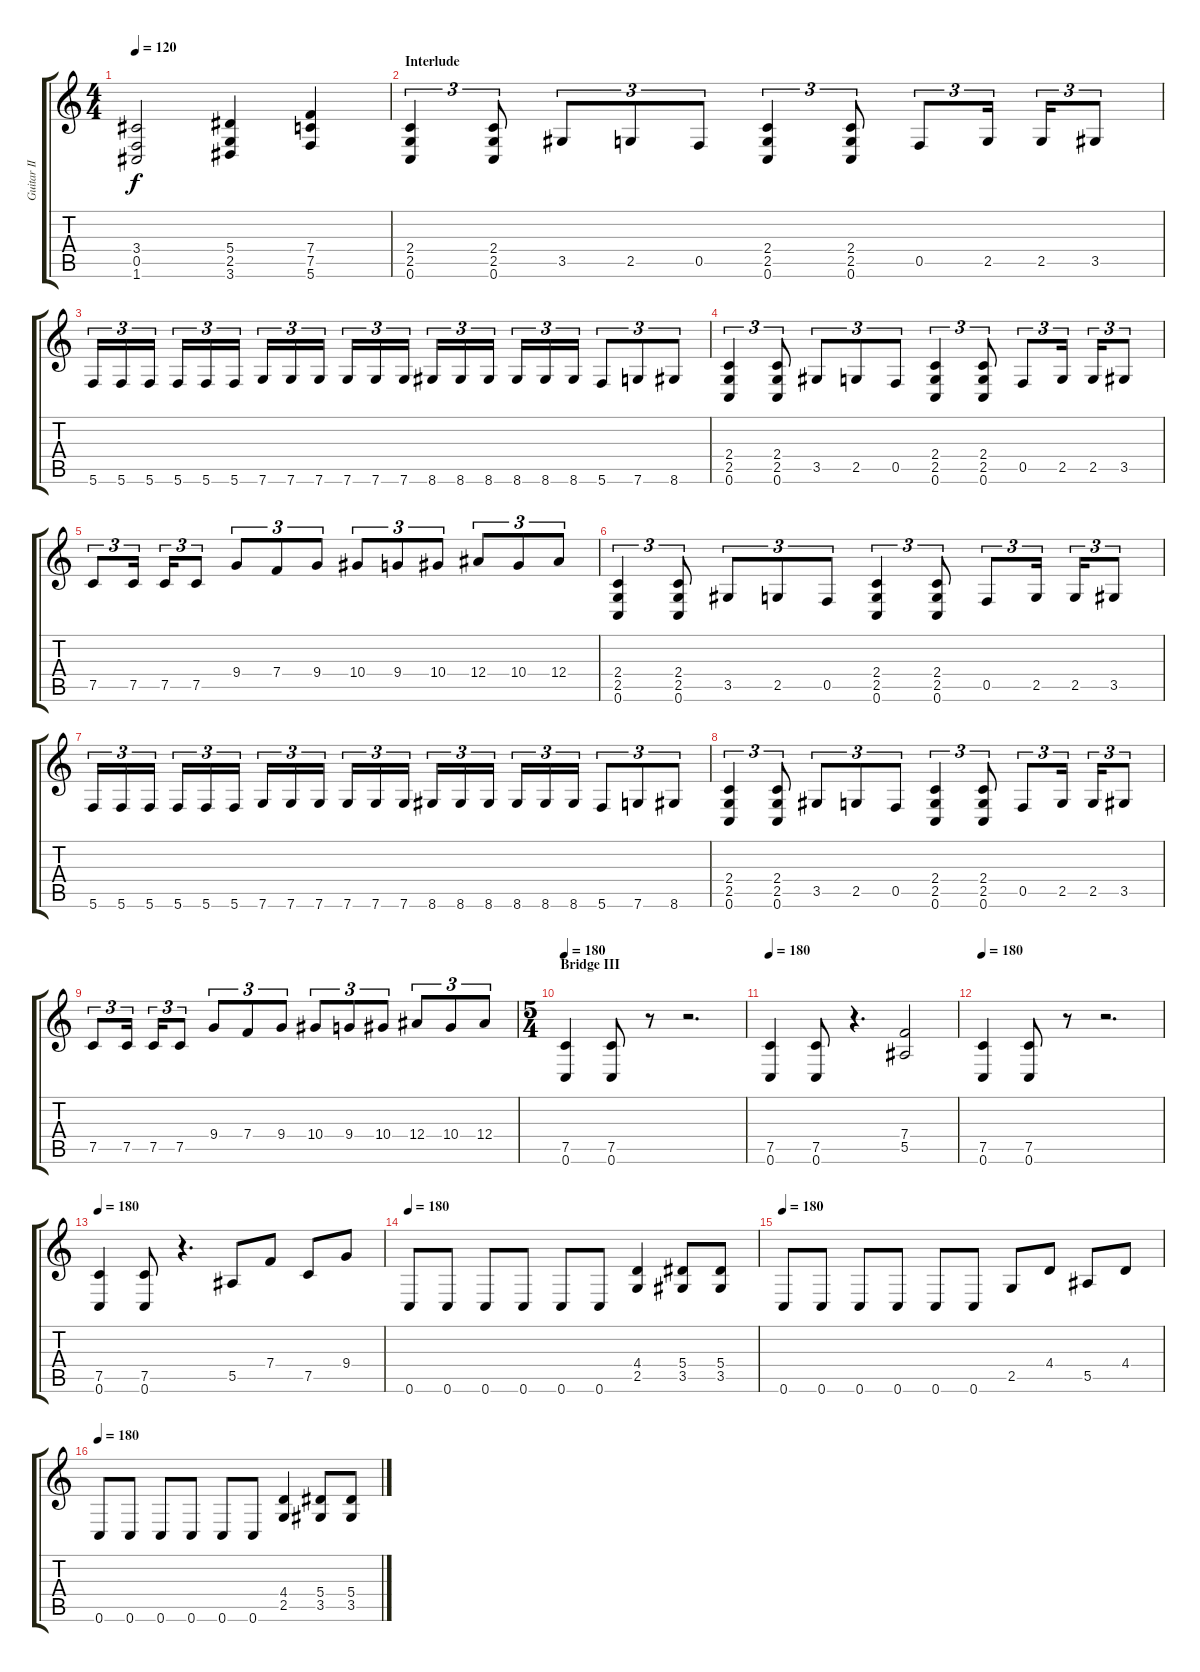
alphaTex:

\track ("Guitar II / Jack" "Guitar II ") {instrument distortionguitar}
\staff {score tabs}
\tuning (C4 G3 Eb3 Bb2 F2 C2) {hide}
\ts (4 4)
\tempo 120
\clef g2
\ks c
(3.4{t} 0.5{t} 1.6{t}).2{dy f} (5.4 2.5 3.6).4 (7.4 7.5 5.6).4 |
\section ("" "Interlude")
(2.4 2.5 0.6).4{tu (3 2)} (2.4 2.5 0.6).8{tu (3 2)} 3.5.8{tu (3 2)} 2.5.8{tu (3 2)} 0.5.8{tu (3 2)} (2.4 2.5 0.6).4{tu (3 2)} (2.4 2.5 0.6).8{tu (3 2)} 0.5.8{tu (3 2)} 2.5.16{tu (3 2)} 2.5.16{tu (3 2)} 3.5.8{tu (3 2)} |
5.6.16{tu (3 2)} 5.6.16{tu (3 2)} 5.6.16{tu (3 2)} 5.6.16{tu (3 2)} 5.6.16{tu (3 2)} 5.6.16{tu (3 2)} 7.6.16{tu (3 2)} 7.6.16{tu (3 2)} 7.6.16{tu (3 2)} 7.6.16{tu (3 2)} 7.6.16{tu (3 2)} 7.6.16{tu (3 2)} 8.6.16{tu (3 2)} 8.6.16{tu (3 2)} 8.6.16{tu (3 2)} 8.6.16{tu (3 2)} 8.6.16{tu (3 2)} 8.6.16{tu (3 2)} 5.6.8{tu (3 2)} 7.6.8{tu (3 2)} 8.6.8{tu (3 2)} |
(2.4 2.5 0.6).4{tu (3 2)} (2.4 2.5 0.6).8{tu (3 2)} 3.5.8{tu (3 2)} 2.5.8{tu (3 2)} 0.5.8{tu (3 2)} (2.4 2.5 0.6).4{tu (3 2)} (2.4 2.5 0.6).8{tu (3 2)} 0.5.8{tu (3 2)} 2.5.16{tu (3 2)} 2.5.16{tu (3 2)} 3.5.8{tu (3 2)} |
7.5.8{tu (3 2)} 7.5.16{tu (3 2)} 7.5.16{tu (3 2)} 7.5.8{tu (3 2)} 9.4.8{tu (3 2)} 7.4.8{tu (3 2)} 9.4.8{tu (3 2)} 10.4.8{tu (3 2)} 9.4.8{tu (3 2)} 10.4.8{tu (3 2)} 12.4.8{tu (3 2)} 10.4.8{tu (3 2)} 12.4.8{tu (3 2)} |
(2.4 2.5 0.6).4{tu (3 2)} (2.4 2.5 0.6).8{tu (3 2)} 3.5.8{tu (3 2)} 2.5.8{tu (3 2)} 0.5.8{tu (3 2)} (2.4 2.5 0.6).4{tu (3 2)} (2.4 2.5 0.6).8{tu (3 2)} 0.5.8{tu (3 2)} 2.5.16{tu (3 2)} 2.5.16{tu (3 2)} 3.5.8{tu (3 2)} |
5.6.16{tu (3 2)} 5.6.16{tu (3 2)} 5.6.16{tu (3 2)} 5.6.16{tu (3 2)} 5.6.16{tu (3 2)} 5.6.16{tu (3 2)} 7.6.16{tu (3 2)} 7.6.16{tu (3 2)} 7.6.16{tu (3 2)} 7.6.16{tu (3 2)} 7.6.16{tu (3 2)} 7.6.16{tu (3 2)} 8.6.16{tu (3 2)} 8.6.16{tu (3 2)} 8.6.16{tu (3 2)} 8.6.16{tu (3 2)} 8.6.16{tu (3 2)} 8.6.16{tu (3 2)} 5.6.8{tu (3 2)} 7.6.8{tu (3 2)} 8.6.8{tu (3 2)} |
(2.4 2.5 0.6).4{tu (3 2)} (2.4 2.5 0.6).8{tu (3 2)} 3.5.8{tu (3 2)} 2.5.8{tu (3 2)} 0.5.8{tu (3 2)} (2.4 2.5 0.6).4{tu (3 2)} (2.4 2.5 0.6).8{tu (3 2)} 0.5.8{tu (3 2)} 2.5.16{tu (3 2)} 2.5.16{tu (3 2)} 3.5.8{tu (3 2)} |
7.5.8{tu (3 2)} 7.5.16{tu (3 2)} 7.5.16{tu (3 2)} 7.5.8{tu (3 2)} 9.4.8{tu (3 2)} 7.4.8{tu (3 2)} 9.4.8{tu (3 2)} 10.4.8{tu (3 2)} 9.4.8{tu (3 2)} 10.4.8{tu (3 2)} 12.4.8{tu (3 2)} 10.4.8{tu (3 2)} 12.4.8{tu (3 2)} |
\ts (5 4)
\section ("" "Bridge III")
\tempo 180
(7.5 0.6).4 (7.5 0.6).8 r.8 r.2{d} |
\tempo 180
(7.5 0.6).4 (7.5 0.6).8 r.4{d} (7.4 5.5).2 |
\tempo 180
(7.5 0.6).4 (7.5 0.6).8 r.8 r.2{d} |
\tempo 180
(7.5 0.6).4 (7.5 0.6).8 r.4{d} 5.5.8 7.4.8 7.5.8 9.4.8 |
\tempo 180
0.6.8 0.6.8 0.6.8 0.6.8 0.6.8 0.6.8 (4.4 2.5).4 (5.4 3.5).8 (5.4 3.5).8 |
\tempo 180
0.6.8 0.6.8 0.6.8 0.6.8 0.6.8 0.6.8 2.5.8 4.4.8 5.5.8 4.4.8 |
\tempo 180
0.6.8 0.6.8 0.6.8 0.6.8 0.6.8 0.6.8 (4.4 2.5).4 (5.4 3.5).8 (5.4 3.5).8
